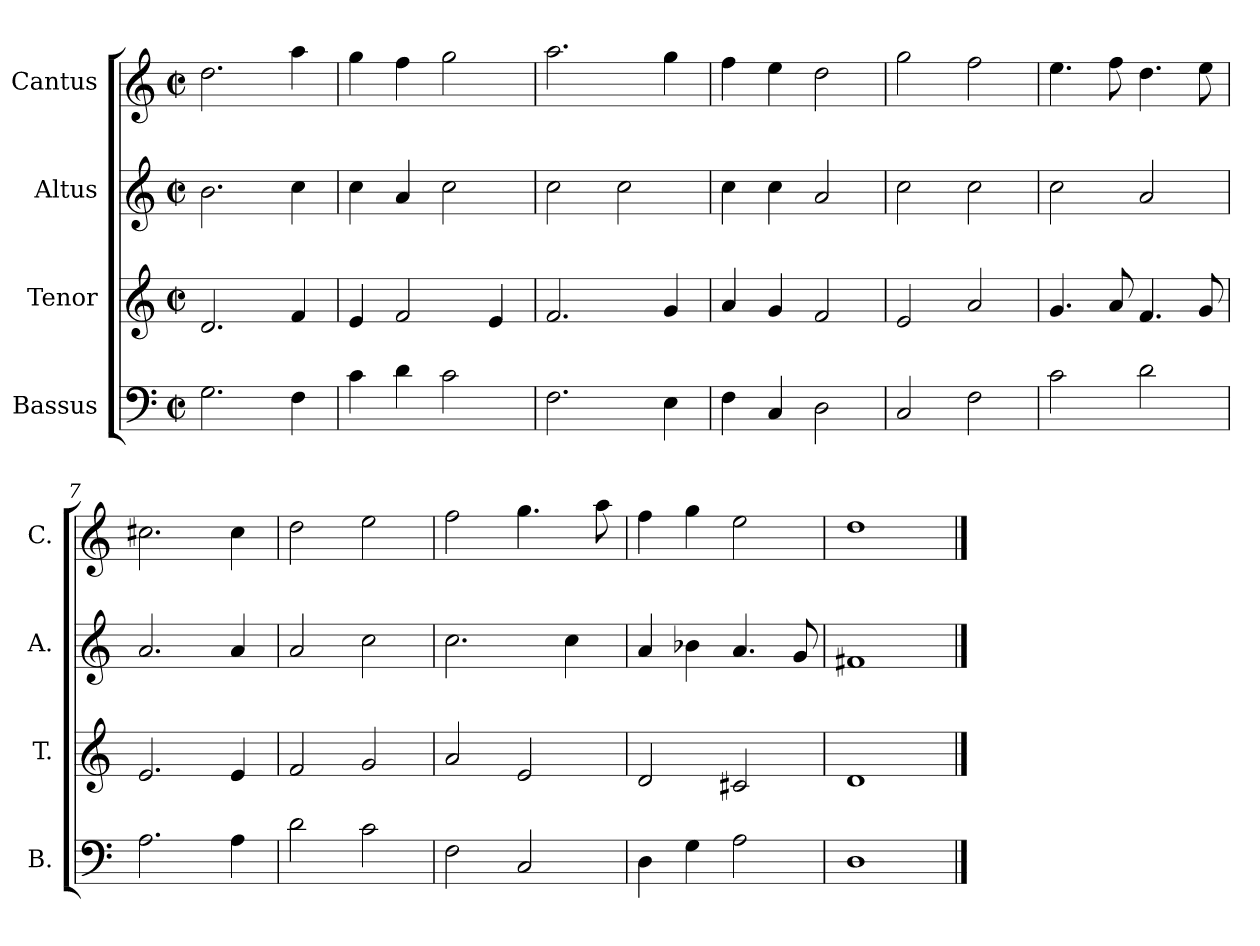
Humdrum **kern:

**kern	**kern	**kern	**kern
*part4	*part3	*part2	*part1
*staff4	*staff3	*staff2	*staff1
*I"Bassus	*I"Tenor	*I"Altus	*I"Cantus
*I'B.	*I'T.	*I'A.	*I'C.
*clefF4	*clefG2	*clefG2	*clefG2
*k[]	*k[]	*k[]	*k[]
*M2/2	*M2/2	*M2/2	*M2/2
*met(c|)	*met(c|)	*met(c|)	*met(c|)
=1	=1	=1	=1
2.G\	2.d/	2.b\	2.dd\
4F\	4f/	4cc\	4aa\
=2	=2	=2	=2
4c\	4e/	4cc\	4gg\
4d\	2f/	4a/	4ff\
2c\	.	2cc\	2gg\
.	4e/	.	.
=3	=3	=3	=3
2.F\	2.f/	2cc\	2.aa\
.	.	2cc\	.
4E\	4g/	.	4gg\
=4	=4	=4	=4
4F\	4a/	4cc\	4ff\
4C/	4g/	4cc\	4ee\
2D\	2f/	2a/	2dd\
=5	=5	=5	=5
2C/	2e/	2cc\	2gg\
2F\	2a/	2cc\	2ff\
=6	=6	=6	=6
2c\	4.g/	2cc\	4.ee\
.	8a/	.	8ff\
2d\	4.f/	2a/	4.dd\
.	8g/	.	8ee\
=7	=7	=7	=7
2.A\	2.e/	2.a/	2.cc#X\
4A\	4e/	4a/	4cc#\
=8	=8	=8	=8
2d\	2f/	2a/	2dd\
2c\	2g/	2cc\	2ee\
=9	=9	=9	=9
2F\	2a/	2.cc\	2ff\
2C/	2e/	.	4.gg\
.	.	4cc\	.
.	.	.	8aa\
=10	=10	=10	=10
4D\	2d/	4a/	4ff\
4G\	.	4b-X\	4gg\
2A\	2c#X/	4.a/	2ee\
.	.	8g/	.
=11	=11	=11	=11
1D	1d	1f#X	1dd
==	==	==	==
*-	*-	*-	*-
